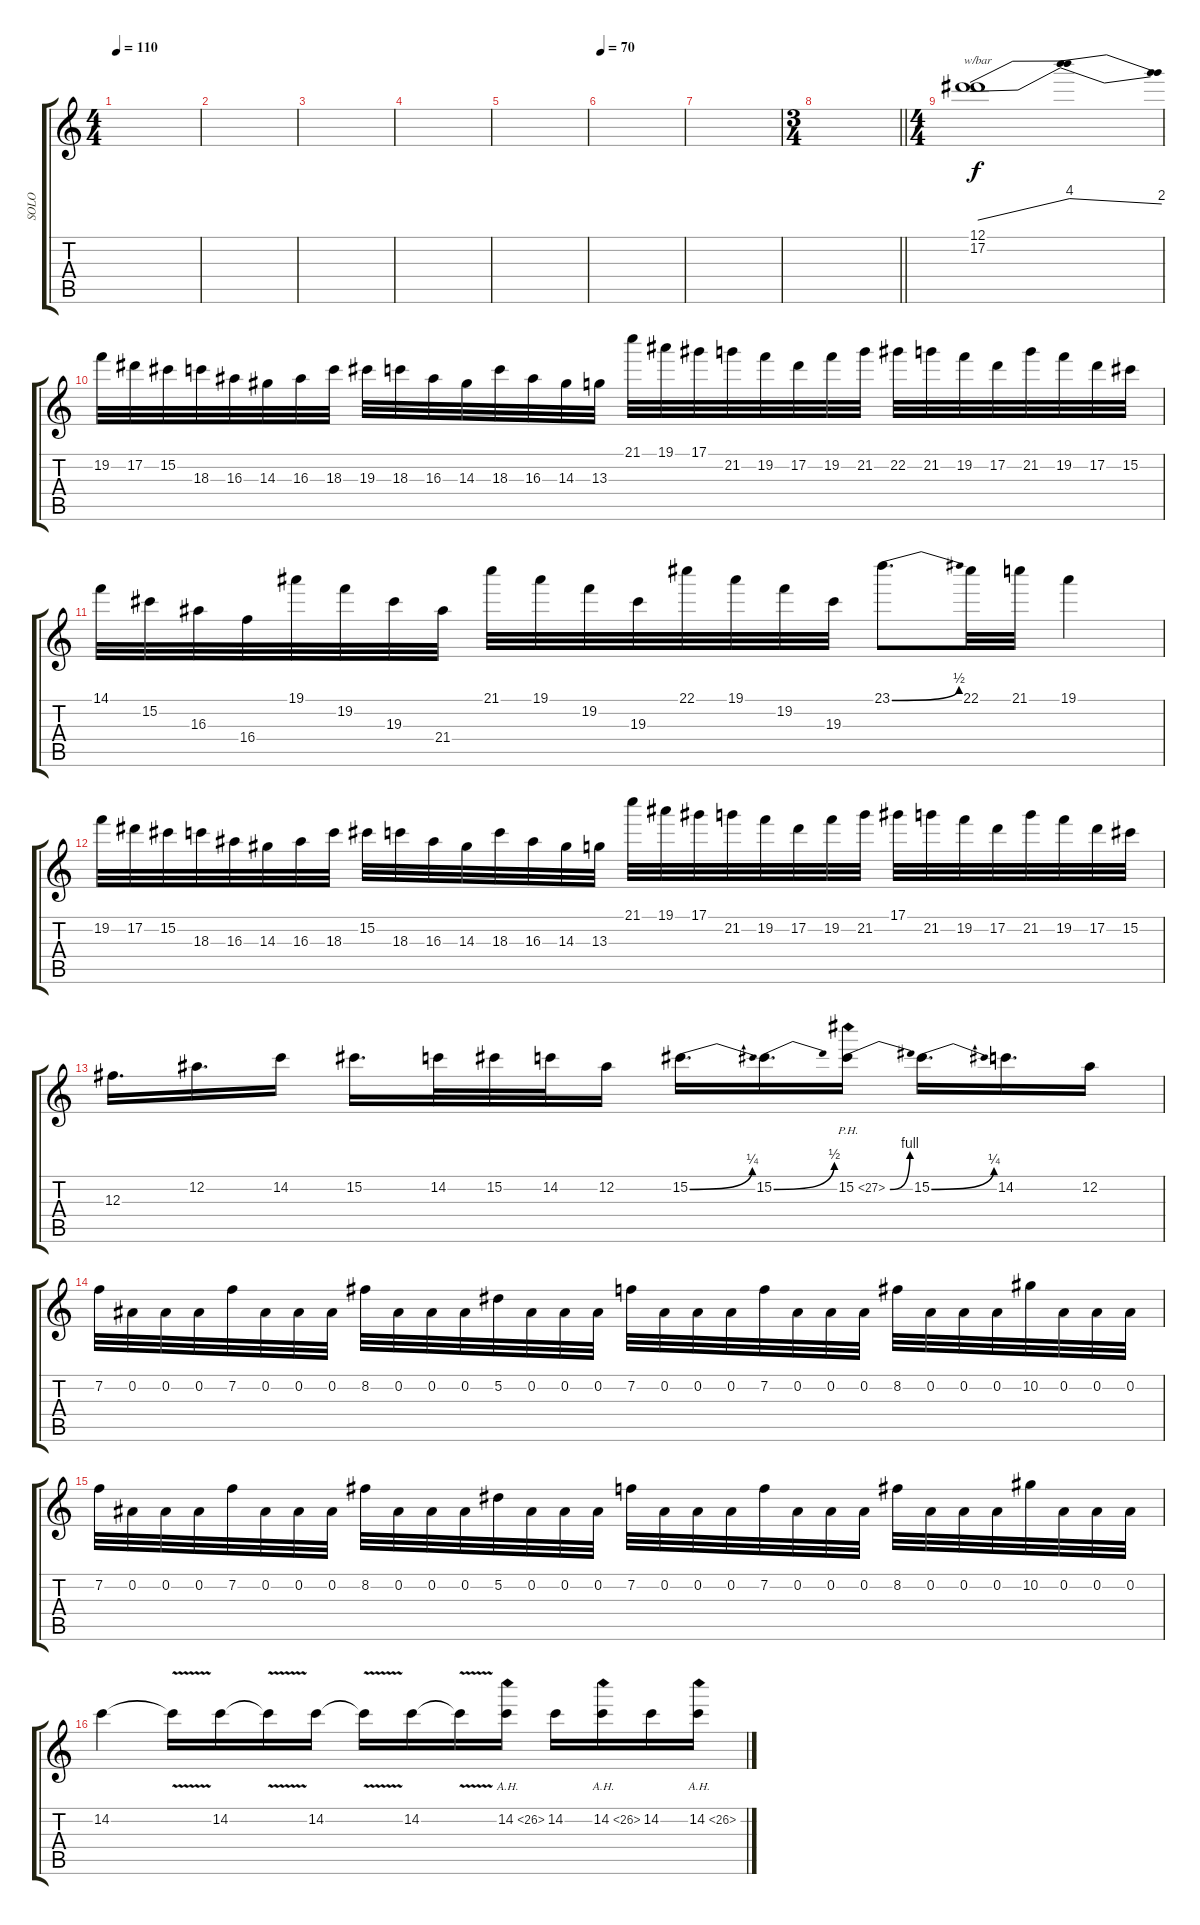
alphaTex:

\track ("SOLO" "SOLO") {instrument distortionguitar}
\staff {score tabs}
\tuning (Eb4 Bb3 Gb3 Db3 Ab2 Eb2) {hide}
\ts (4 4)
\tempo 110
\clef g2
\ks c
|
|
|
|
|
\tempo 70
|
|
\ts (3 4)
\barLineRight lightlight
|
\ts (4 4)
(12.1 17.2).1{tbe (dip default 0 0 10 16 45 16 60 8)} |
19.2.32 17.2.32 15.2.32 18.3.32 16.3.32 14.3.32 16.3.32 18.3.32 19.3.32 18.3.32 16.3.32 14.3.32 18.3.32 16.3.32 14.3.32 13.3.32 21.1.32 19.1.32 17.1.32 21.2.32 19.2.32 17.2.32 19.2.32 21.2.32 22.2.32 21.2.32 19.2.32 17.2.32 21.2.32 19.2.32 17.2.32 15.2.32 |
14.1.32 15.2.32 16.3.32 16.4.32 19.1.32 19.2.32 19.3.32 21.4.32 21.1.32 19.1.32 19.2.32 19.3.32 22.1.32 19.1.32 19.2.32 19.3.32 23.1{be (bend 0 0 60 2)}.8{d} 22.1.32 21.1.32 19.1.4 |
19.2.32 17.2.32 15.2.32 18.3.32 16.3.32 14.3.32 16.3.32 18.3.32 15.2.32 18.3.32 16.3.32 14.3.32 18.3.32 16.3.32 14.3.32 13.3.32 21.1.32 19.1.32 17.1.32 21.2.32 19.2.32 17.2.32 19.2.32 21.2.32 17.1.32 21.2.32 19.2.32 17.2.32 21.2.32 19.2.32 17.2.32 15.2.32 |
12.3.16{d} 12.2.16{d} 14.2.16 15.2.16{d} 14.2.32 15.2.32 14.2.32 12.2.16 15.2{be (bend 0 0 60 1)}.16{d} 15.2{be (bend 0 0 60 2)}.16{d} 15.2{be (bend 0 0 60 4) ph 12}.16 15.2{be (bend 0 0 60 1)}.16{d} 14.2.16{d} 12.2.16 |
7.2.32 0.2.32 0.2.32 0.2.32 7.2.32 0.2.32 0.2.32 0.2.32 8.2.32 0.2.32 0.2.32 0.2.32 5.2.32 0.2.32 0.2.32 0.2.32 7.2.32 0.2.32 0.2.32 0.2.32 7.2.32 0.2.32 0.2.32 0.2.32 8.2.32 0.2.32 0.2.32 0.2.32 10.2.32 0.2.32 0.2.32 0.2.32 |
7.2.32 0.2.32 0.2.32 0.2.32 7.2.32 0.2.32 0.2.32 0.2.32 8.2.32 0.2.32 0.2.32 0.2.32 5.2.32 0.2.32 0.2.32 0.2.32 7.2.32 0.2.32 0.2.32 0.2.32 7.2.32 0.2.32 0.2.32 0.2.32 8.2.32 0.2.32 0.2.32 0.2.32 10.2.32 0.2.32 0.2.32 0.2.32 |
14.2.4 14.2{v t}.16 14.2.16 14.2{v t}.16 14.2.16 14.2{v t}.16 14.2.16 14.2{v t}.16 14.2{ah 12}.16 14.2.16 14.2{ah 12}.16 14.2.16 14.2{ah 12}.16
